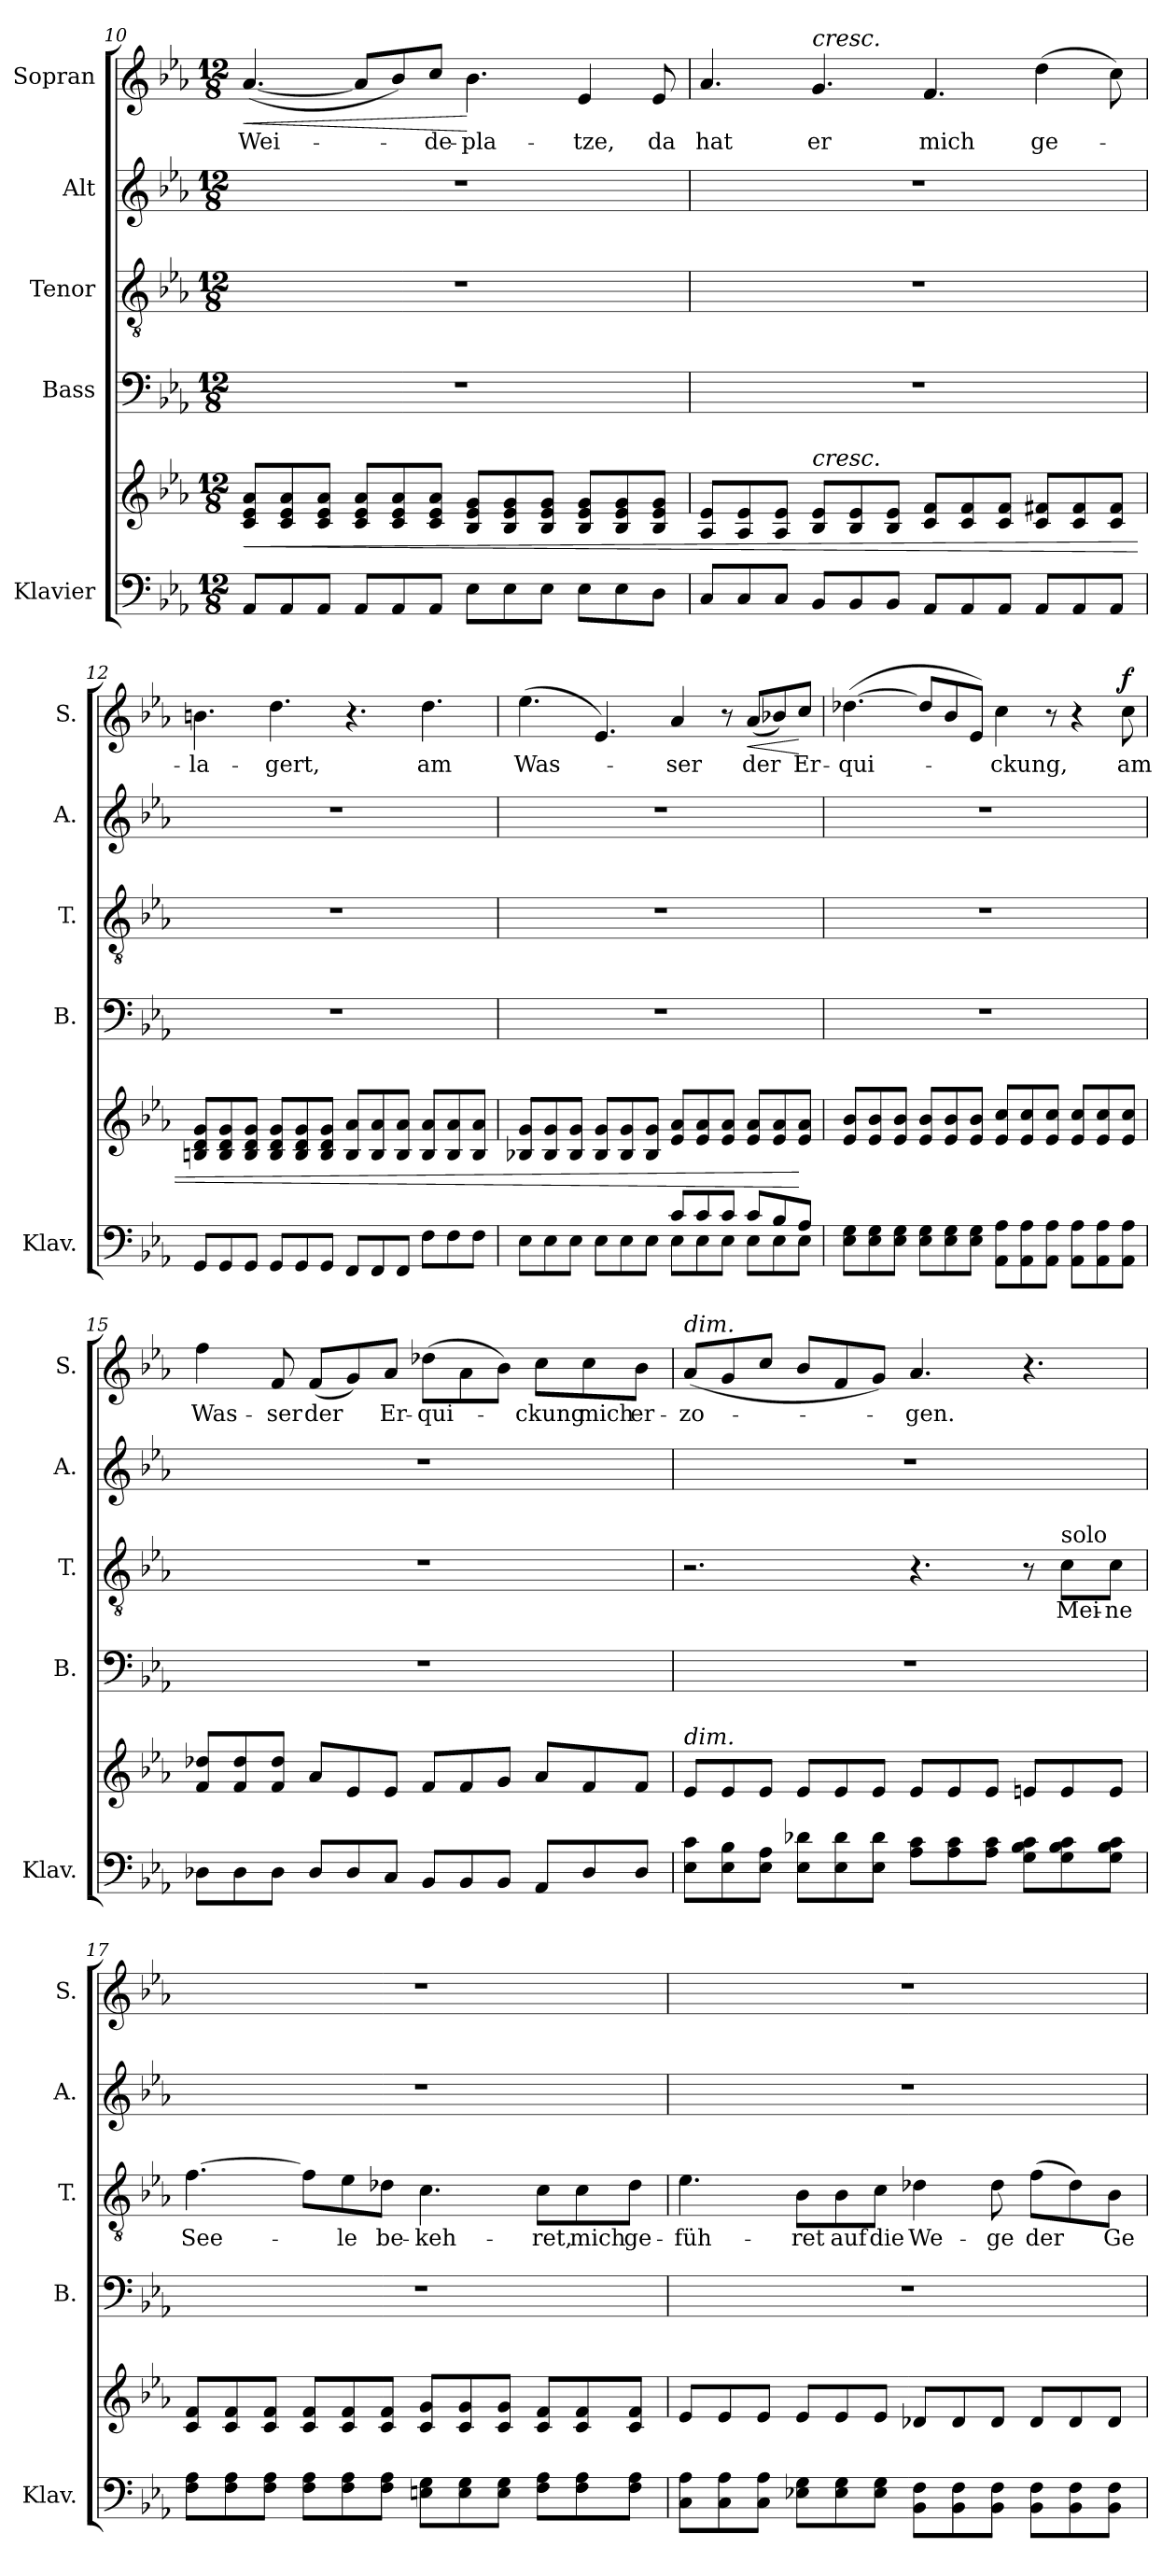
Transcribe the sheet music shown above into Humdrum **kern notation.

**kern	**kern	**dynam	**kern	**kern	**text	**kern	**kern	**text	**dynam
*part5	*part5	*part5	*part4	*part3	*part3	*part2	*part1	*part1	*part1
*staff6	*staff5	*staff5/6	*staff4	*staff3	*staff3	*staff2	*staff1	*staff1	*staff1
*I"Klavier	*	*	*I"Bass	*I"Tenor	*	*I"Alt	*I"Sopran	*	*
*I'Klav.	*	*	*I'B.	*I'T.	*	*I'A.	*I'S.	*	*
*clefF4	*clefG2	*	*clefF4	*clefGv2	*	*clefG2	*clefG2	*	*
*	*	*	*	*ITrd7c12	*	*	*	*	*
*k[b-e-a-]	*k[b-e-a-]	*	*k[b-e-a-]	*k[b-e-a-]	*	*k[b-e-a-]	*k[b-e-a-]	*	*
*E-:	*E-:	*	*E-:	*E-:	*	*E-:	*E-:	*	*
*M12/8	*M12/8	*	*M12/8	*M12/8	*	*M12/8	*M12/8	*	*
=10	=10	=10	=10	=10	=10	=10	=10	=10	=10
!	!	!LO:HP:b	!	!	!	!	!	!LO:LY:b	!LO:HP:b
8AA-/L	8c/ 8e-/ 8a-/L	<	1.r	1.r	.	1.r	(<[4.a-/	Wei-	<
8AA-/	8c/ 8e-/ 8a-/	.	.	.	.	.	.	.	.
8AA-/J	8c/ 8e-/ 8a-/J	.	.	.	.	.	.	.	.
8AA-/L	8c/ 8e-/ 8a-/L	.	.	.	.	.	8a-/L]	.	.
8AA-/	8c/ 8e-/ 8a-/	.	.	.	.	.	8b-/)	.	.
!	!	!	!	!	!	!	!	!LO:LY:b	!
8AA-/J	8c/ 8e-/ 8a-/J	.	.	.	.	.	8cc/J	-de-	.
!	!	!	!	!	!	!	!	!LO:LY:b	!
8E-\L	8B-/ 8e-/ 8g/L	.	.	.	.	.	4.b-\	-pla-	[
8E-\	8B-/ 8e-/ 8g/	.	.	.	.	.	.	.	.
8E-\J	8B-/ 8e-/ 8g/J	.	.	.	.	.	.	.	.
!	!	!	!	!	!	!	!	!LO:LY:b	!
8E-\L	8B-/ 8e-/ 8g/L	.	.	.	.	.	4e-/	-tze,	.
8E-\	8B-/ 8e-/ 8g/	.	.	.	.	.	.	.	.
!	!	!	!	!	!	!	!	!LO:LY:b	!
8D\J	8B-/ 8e-/ 8g/J	.	.	.	.	.	8e-/	da	.
!!LO:LB:g=z
=11	=11	=11	=11	=11	=11	=11	=11	=11	=11
!	!	!	!	!	!	!	!	!LO:LY:b	!
8C/L	8A-/ 8e-/L	.	1.r	1.r	.	1.r	4.a-/	hat	.
8C/	8A-/ 8e-/	.	.	.	.	.	.	.	.
8C/J	8A-/ 8e-/J	.	.	.	.	.	.	.	.
!	!	!	!	!	!	!	!LO:TX:a:i:t=cresc.	!	!
!	!LO:TX:a:i:t=cresc.	!	!	!	!	!	!	!	!
!	!	!	!	!	!	!	!	!LO:LY:b	!
8BB-/L	8B-/ 8e-/L	.	.	.	.	.	4.g/	er	.
8BB-/	8B-/ 8e-/	.	.	.	.	.	.	.	.
8BB-/J	8B-/ 8e-/J	.	.	.	.	.	.	.	.
!	!	!	!	!	!	!	!	!LO:LY:b	!
8AA-/L	8c/ 8f/L	.	.	.	.	.	4.f/	mich	.
8AA-/	8c/ 8f/	.	.	.	.	.	.	.	.
8AA-/J	8c/ 8f/J	.	.	.	.	.	.	.	.
!	!	!	!	!	!	!	!	!LO:LY:b	!
8AA-/L	8c/ 8f#X/L	.	.	.	.	.	(>4dd\	ge-	.
8AA-/	8c/ 8f#/	.	.	.	.	.	.	.	.
8AA-/J	8c/ 8f#/J	.	.	.	.	.	8cc\)	.	.
=12	=12	=12	=12	=12	=12	=12	=12	=12	=12
!	!	!	!	!	!	!	!	!LO:LY:b	!
8GG/L	8Bn/ 8d/ 8g/L	.	1.r	1.r	.	1.r	4.bn\	-la-	.
8GG/	8B/ 8d/ 8g/	.	.	.	.	.	.	.	.
8GG/J	8B/ 8d/ 8g/J	.	.	.	.	.	.	.	.
!	!	!	!	!	!	!	!	!LO:LY:b	!
8GG/L	8B/ 8d/ 8g/L	.	.	.	.	.	4.dd\	-gert,	.
8GG/	8B/ 8d/ 8g/	.	.	.	.	.	.	.	.
8GG/J	8B/ 8d/ 8g/J	.	.	.	.	.	.	.	.
8FF/L	8B/ 8a-/L	.	.	.	.	.	4.r	.	.
8FF/	8B/ 8a-/	.	.	.	.	.	.	.	.
8FF/J	8B/ 8a-/J	.	.	.	.	.	.	.	.
!	!	!	!	!	!	!	!	!LO:LY:b	!
8F\L	8B/ 8a-/L	.	.	.	.	.	4.dd\	am	.
8F\	8B/ 8a-/	.	.	.	.	.	.	.	.
8F\J	8B/ 8a-/J	.	.	.	.	.	.	.	.
!!LO:PB:g=z
=13	=13	=13	=13	=13	=13	=13	=13	=13	=13
*^	*	*	*	*	*	*	*	*	*
!	!	!	!	!	!	!	!	!	!LO:LY:b	!
8E-\L	2.ryy	8B-X/ 8g/L	.	1.r	1.r	.	1.r	(>4.ee-\	Was-	.
8E-\	.	8B-/ 8g/	.	.	.	.	.	.	.	.
8E-\J	.	8B-/ 8g/J	.	.	.	.	.	.	.	.
8E-\L	.	8B-/ 8g/L	.	.	.	.	.	4.e-/)	.	.
8E-\	.	8B-/ 8g/	.	.	.	.	.	.	.	.
8E-\J	.	8B-/ 8g/J	.	.	.	.	.	.	.	.
!	!	!	!	!	!	!	!	!	!LO:LY:b	!
8c/L	8E-\L	8e-/ 8a-/L	.	.	.	.	.	4a-/	-ser	.
8c/	8E-\	8e-/ 8a-/	.	.	.	.	.	.	.	.
8c/J	8E-\J	8e-/ 8a-/J	.	.	.	.	.	8r	.	.
!	!	!	!	!	!	!	!	!	!LO:LY:b	!LO:HP:b
8c/L	8E-\L	8e-/ 8a-/L	.	.	.	.	.	(<8a-/L	der	<
8B-/	8E-\	8e-/ 8a-/	.	.	.	.	.	8b-X/)	.	.
!	!	!	!	!	!	!	!	!	!LO:LY:b	!
8A-/J	8E-\J	8e-/ 8a-/J	[	.	.	.	.	8cc/J	Er-	[
!!LO:PB:g=z
=14	=14	=14	=14	=14	=14	=14	=14	=14	=14	=14
!	!	!	!	!	!	!	!	!	!LO:LY:b	!
*v	*v	*	*	*	*	*	*	*	*	*
8E-\ 8G\L	8e-/ 8b-/L	.	1.r	1.r	.	1.r	(>[4.dd-X\	-qui-	.
8E-\ 8G\	8e-/ 8b-/	.	.	.	.	.	.	.	.
8E-\ 8G\J	8e-/ 8b-/J	.	.	.	.	.	.	.	.
8E-\ 8G\L	8e-/ 8b-/L	.	.	.	.	.	8dd-/L]	.	.
8E-\ 8G\	8e-/ 8b-/	.	.	.	.	.	8b-/	.	.
8E-\ 8G\J	8e-/ 8b-/J	.	.	.	.	.	8e-/J)	.	.
!	!	!	!	!	!	!	!	!LO:LY:b	!
8AA-\ 8A-\L	8e-/ 8cc/L	.	.	.	.	.	4cc\	-ckung,	.
8AA-\ 8A-\	8e-/ 8cc/	.	.	.	.	.	.	.	.
8AA-\ 8A-\J	8e-/ 8cc/J	.	.	.	.	.	8r	.	.
8AA-\ 8A-\L	8e-/ 8cc/L	.	.	.	.	.	4r	.	.
8AA-\ 8A-\	8e-/ 8cc/	.	.	.	.	.	.	.	.
!	!	!	!	!	!	!	!	!LO:LY:b	!LO:DY:b
8AA-\ 8A-\J	8e-/ 8cc/J	.	.	.	.	.	8cc\	am	f
=15	=15	=15	=15	=15	=15	=15	=15	=15	=15
!	!	!	!	!	!	!	!	!LO:LY:b	!
8D-X\L	8f/ 8dd-X/L	.	1.r	1.r	.	1.r	4ff\	Was-	.
8D-\	8f/ 8dd-/	.	.	.	.	.	.	.	.
!	!	!	!	!	!	!	!	!LO:LY:b	!
8D-\J	8f/ 8dd-/J	.	.	.	.	.	8f/	-ser	.
!	!	!	!	!	!	!	!	!LO:LY:b	!
8D-/L	8a-/L	.	.	.	.	.	(<8f/L	der	.
8D-/	8e-/	.	.	.	.	.	8g/)	.	.
!	!	!	!	!	!	!	!	!LO:LY:b	!
8C/J	8e-/J	.	.	.	.	.	8a-/J	Er-	.
!	!	!	!	!	!	!	!	!LO:LY:b	!
8BB-/L	8f/L	.	.	.	.	.	(>8dd-X\L	-qui-	.
8BB-/	8f/	.	.	.	.	.	8a-\	.	.
8BB-/J	8g/J	.	.	.	.	.	8b-\J)	.	.
!	!	!	!	!	!	!	!	!LO:LY:b	!
8AA-/L	8a-/L	.	.	.	.	.	8cc\L	-ckung	.
!	!	!	!	!	!	!	!	!LO:LY:b	!
8D-/	8f/	.	.	.	.	.	8cc\	mich	.
!	!	!	!	!	!	!	!	!LO:LY:b	!
8D-/J	8f/J	.	.	.	.	.	8b-\J	er-	.
=16	=16	=16	=16	=16	=16	=16	=16	=16	=16
!	!	!	!	!	!	!	!LO:TX:a:i:t=dim.	!	!
!	!LO:TX:a:i:t=dim.	!	!	!	!	!	!	!	!
!	!	!	!	!	!	!	!	!LO:LY:b	!
8E-\ 8c\L	8e-/L	.	1.r	2.r	.	1.r	(<8a-/L	-zo-	.
8E-\ 8B-\	8e-/	.	.	.	.	.	8g/	.	.
8E-\ 8A-\J	8e-/J	.	.	.	.	.	8cc/J	.	.
8E-\ 8d-X\L	8e-/L	.	.	.	.	.	8b-/L	.	.
8E-\ 8d-\	8e-/	.	.	.	.	.	8f/	.	.
8E-\ 8d-\J	8e-/J	.	.	.	.	.	8g/J)	.	.
!	!	!	!	!	!	!	!	!LO:LY:b	!
8A-\ 8c\L	8e-/L	.	.	4.r	.	.	4.a-/	-gen.	.
8A-\ 8c\	8e-/	.	.	.	.	.	.	.	.
8A-\ 8c\J	8e-/J	.	.	.	.	.	.	.	.
8G\ 8B-\ 8c\L	8en/L	.	.	8r	.	.	4.r	.	.
!	!	!	!	!LO:TX:a:t=solo	!	!	!	!	!
!	!	!	!	!	!LO:LY:b	!	!	!	!
8G\ 8B-\ 8c\	8e/	.	.	8C\L	Mei-	.	.	.	.
!	!	!	!	!	!LO:LY:b	!	!	!	!
8G\ 8B-\ 8c\J	8e/J	.	.	8C\J	-ne	.	.	.	.
!!LO:LB:g=z
=17	=17	=17	=17	=17	=17	=17	=17	=17	=17
!	!	!	!	!	!LO:LY:b	!	!	!	!
8F\ 8A-\L	8c/ 8f/L	.	1.r	[4.F\	See-	1.r	1.r	.	.
8F\ 8A-\	8c/ 8f/	.	.	.	.	.	.	.	.
8F\ 8A-\J	8c/ 8f/J	.	.	.	.	.	.	.	.
8F\ 8A-\L	8c/ 8f/L	.	.	8F\L]	.	.	.	.	.
!	!	!	!	!	!LO:LY:b	!	!	!	!
8F\ 8A-\	8c/ 8f/	.	.	8E-\	-le	.	.	.	.
!	!	!	!	!	!LO:LY:b	!	!	!	!
8F\ 8A-\J	8c/ 8f/J	.	.	8D-X\J	be-	.	.	.	.
!	!	!	!	!	!LO:LY:b	!	!	!	!
8En\ 8G\L	8c/ 8g/L	.	.	4.C\	-keh-	.	.	.	.
8E\ 8G\	8c/ 8g/	.	.	.	.	.	.	.	.
8E\ 8G\J	8c/ 8g/J	.	.	.	.	.	.	.	.
!	!	!	!	!	!LO:LY:b	!	!	!	!
8F\ 8A-\L	8c/ 8f/L	.	.	8C\L	-ret,	.	.	.	.
!	!	!	!	!	!LO:LY:b	!	!	!	!
8F\ 8A-\	8c/ 8f/	.	.	8C\	mich	.	.	.	.
!	!	!	!	!	!LO:LY:b	!	!	!	!
8F\ 8A-\J	8c/ 8f/J	.	.	8D-\J	ge-	.	.	.	.
=18	=18	=18	=18	=18	=18	=18	=18	=18	=18
!	!	!	!	!	!LO:LY:b	!	!	!	!
8C\ 8A-\L	8e-/L	.	1.r	4.E-\	-füh-	1.r	1.r	.	.
8C\ 8A-\	8e-/	.	.	.	.	.	.	.	.
8C\ 8A-\J	8e-/J	.	.	.	.	.	.	.	.
!	!	!	!	!	!LO:LY:b	!	!	!	!
8E-X\ 8G\L	8e-/L	.	.	8BB-\L	-ret	.	.	.	.
!	!	!	!	!	!LO:LY:b	!	!	!	!
8E-\ 8G\	8e-/	.	.	8BB-\	auf	.	.	.	.
!	!	!	!	!	!LO:LY:b	!	!	!	!
8E-\ 8G\J	8e-/J	.	.	8C\J	die	.	.	.	.
!	!	!	!	!	!LO:LY:b	!	!	!	!
8BB-\ 8F\L	8d-X/L	.	.	4D-X\	We-	.	.	.	.
8BB-\ 8F\	8d-/	.	.	.	.	.	.	.	.
!	!	!	!	!	!LO:LY:b	!	!	!	!
8BB-\ 8F\J	8d-/J	.	.	8D-\	-ge	.	.	.	.
!	!	!	!	!	!LO:LY:b	!	!	!	!
8BB-\ 8F\L	8d-/L	.	.	(>8F\L	der	.	.	.	.
8BB-\ 8F\	8d-/	.	.	8D-\)	.	.	.	.	.
!	!	!	!	!	!LO:LY:b	!	!	!	!
8BB-\ 8F\J	8d-/J	.	.	8BB-\J	Ge-	.	.	.	.
=	=	=	=	=	=	=	=	=	=
*-	*-	*-	*-	*-	*-	*-	*-	*-	*-
